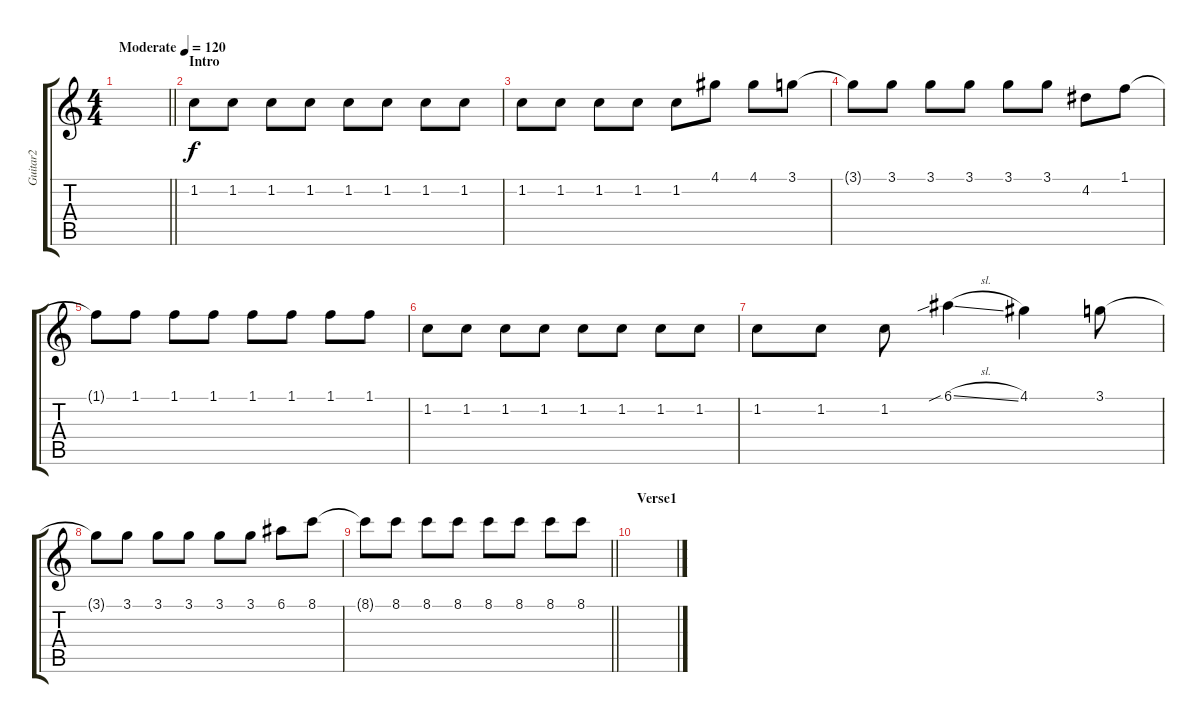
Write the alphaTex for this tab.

\track ("Guitar2" "Guitar2") {instrument overdrivenguitar}
\staff {score tabs}
\tuning (E4 B3 G3 D3 A2 E2) {hide}
\ts (4 4)
\tempo (120 "Moderate")
\clef g2
\barLineRight lightlight
\ks c
|
\section ("" "Intro")
1.2.8 1.2.8 1.2.8 1.2.8 1.2.8 1.2.8 1.2.8 1.2.8 |
1.2.8 1.2.8 1.2.8 1.2.8 1.2.8 4.1.8 4.1.8 3.1.8 |
3.1{t}.8 3.1.8 3.1.8 3.1.8 3.1.8 3.1.8 4.2.8 1.1.8 |
1.1{t}.8 1.1.8 1.1.8 1.1.8 1.1.8 1.1.8 1.1.8 1.1.8 |
1.2.8 1.2.8 1.2.8 1.2.8 1.2.8 1.2.8 1.2.8 1.2.8 |
1.2.8 1.2.8 1.2.8 6.1{sib sl}.4 4.1.4 3.1.8 |
3.1{t}.8 3.1.8 3.1.8 3.1.8 3.1.8 3.1.8 6.1.8 8.1.8 |
\barLineRight lightlight
8.1{t}.8 8.1.8 8.1.8 8.1.8 8.1.8 8.1.8 8.1.8 8.1.8 |
\section ("" "Verse1")
